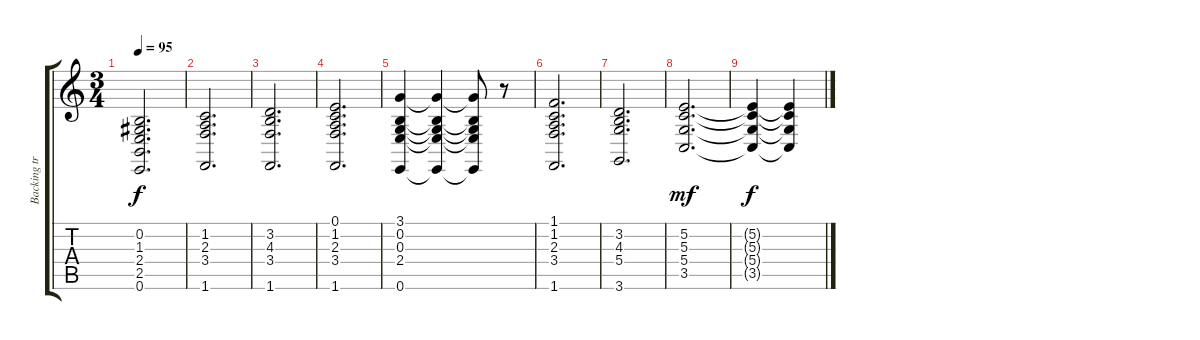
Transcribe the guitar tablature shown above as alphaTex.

\track ("Backing track 2" "Backing tr") {instrument stringensemble2}
\staff {score tabs}
\tuning (E4 B3 G3 D3 A2 E2) {hide}
\ts (3 4)
\tempo 95
\clef g2
\ks c
(0.2 1.3 2.4 2.5 0.6).2{d dy f} |
(1.2 2.3 3.4 1.6).2{d} |
(3.2 4.3 3.4 1.6).2{d} |
(0.1 1.2 2.3 3.4 1.6).2{d} |
(3.1 0.2 0.3 2.4 0.6).4 (3.1{t} 0.2{t} 0.3{t} 2.4{t} 0.6{t}).4 (3.1{t} 0.2{t} 0.3{t} 2.4{t} 0.6{t}).8 r.8 |
(1.1 1.2 2.3 3.4 1.6).2{d} |
(3.2 4.3 5.4 3.6).2{d} |
(5.2 5.3 5.4 3.5).2{d dy mf} |
(5.2{t} 5.3{t} 5.4{t} 3.5{t}).4{dy f} (5.2{t} 5.3{t} 5.4{t} 3.5{t}).4{volume 0}
